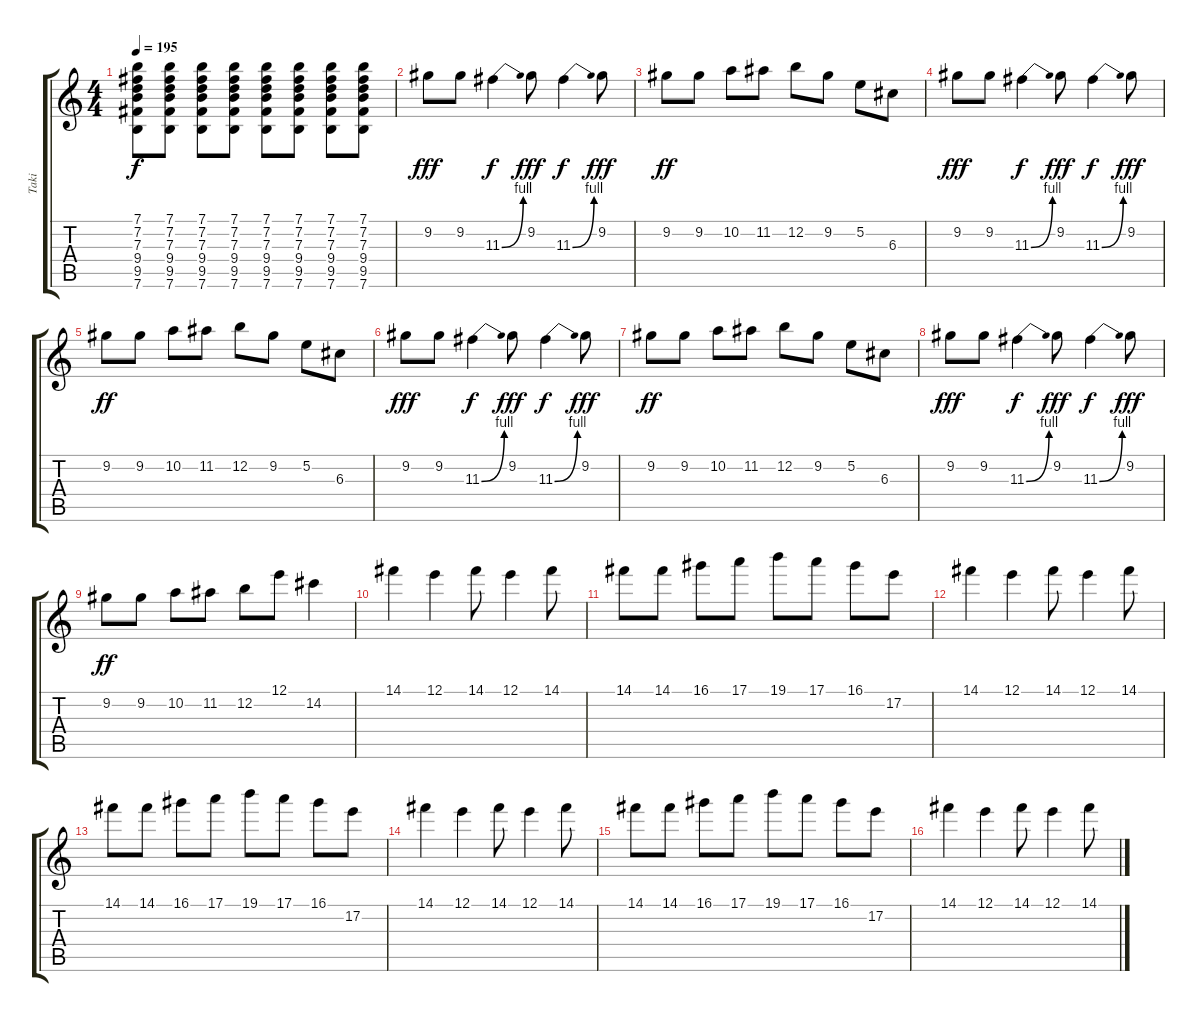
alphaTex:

\track ("Taki" "Taki") {instrument overdrivenguitar}
\staff {score tabs}
\tuning (E4 B3 G3 D3 A2 E2) {hide}
\ts (4 4)
\tempo 195
\clef g2
\ks c
(7.1 7.2 7.3 9.4 9.5 7.6).8{dy f} (7.1 7.2 7.3 9.4 9.5 7.6).8 (7.1 7.2 7.3 9.4 9.5 7.6).8 (7.1 7.2 7.3 9.4 9.5 7.6).8 (7.1 7.2 7.3 9.4 9.5 7.6).8 (7.1 7.2 7.3 9.4 9.5 7.6).8 (7.1 7.2 7.3 9.4 9.5 7.6).8 (7.1 7.2 7.3 9.4 9.5 7.6).8 |
9.2.8{dy fff} 9.2.8 11.3{be (bend 0 0 60 4)}.4{dy f} 9.2.8{dy fff} 11.3{be (bend 0 0 60 4)}.4{dy f} 9.2.8{dy fff} |
9.2.8{dy ff} 9.2.8 10.2.8 11.2.8 12.2.8 9.2.8 5.2.8 6.3.8 |
9.2.8{dy fff} 9.2.8 11.3{be (bend 0 0 60 4)}.4{dy f} 9.2.8{dy fff} 11.3{be (bend 0 0 60 4)}.4{dy f} 9.2.8{dy fff} |
9.2.8{dy ff} 9.2.8 10.2.8 11.2.8 12.2.8 9.2.8 5.2.8 6.3.8 |
9.2.8{dy fff} 9.2.8 11.3{be (bend 0 0 60 4)}.4{dy f} 9.2.8{dy fff} 11.3{be (bend 0 0 60 4)}.4{dy f} 9.2.8{dy fff} |
9.2.8{dy ff} 9.2.8 10.2.8 11.2.8 12.2.8 9.2.8 5.2.8 6.3.8 |
9.2.8{dy fff} 9.2.8 11.3{be (bend 0 0 60 4)}.4{dy f} 9.2.8{dy fff} 11.3{be (bend 0 0 60 4)}.4{dy f} 9.2.8{dy fff} |
9.2.8{dy ff} 9.2.8 10.2.8 11.2.8 12.2.8 12.1.8 14.2.4 |
14.1.4 12.1.4 14.1.8 12.1.4 14.1.8 |
14.1.8 14.1.8 16.1.8 17.1.8 19.1.8 17.1.8 16.1.8 17.2.8 |
14.1.4 12.1.4 14.1.8 12.1.4 14.1.8 |
14.1.8 14.1.8 16.1.8 17.1.8 19.1.8 17.1.8 16.1.8 17.2.8 |
14.1.4 12.1.4 14.1.8 12.1.4 14.1.8 |
14.1.8 14.1.8 16.1.8 17.1.8 19.1.8 17.1.8 16.1.8 17.2.8 |
14.1.4 12.1.4 14.1.8 12.1.4 14.1.8
